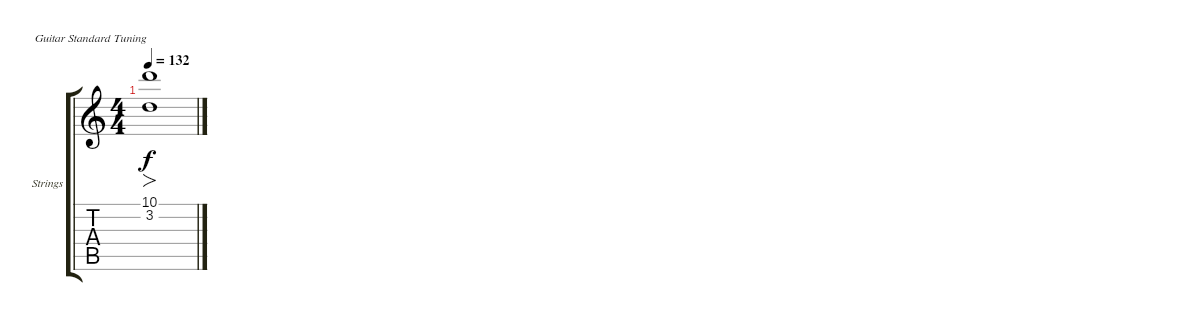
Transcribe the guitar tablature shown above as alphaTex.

\defaultSystemsLayout 4
\bracketExtendMode groupsimilarinstruments
\firstSystemTrackNameOrientation horizontal
\otherSystemsTrackNameOrientation horizontal
\track ("Strings" "Strings") {instrument electricguitarclean}
\staff {score tabs}
\tuning (E4 B3 G3 D3 A2 E2)
\ts (4 4)
\tempo 132
\clef g2
\scale
0.333333
\ks c
(3.2{t} 10.1{t}).1{fo dy f} |
\scale
0.333333 |
\scale
0.333333 |
\scale
0.333333 |
\scale
0.333333 |
\scale
0.333333 |
\scale
0.333333 |
\scale
0.333333 |
\scale
0.333333 |
\scale
0.333333 |
\scale
0.333333 |
\scale
0.333333 |
\scale
0.333333 |
\scale
0.333333 |
\scale
0.333333 |
\scale
0.333333
